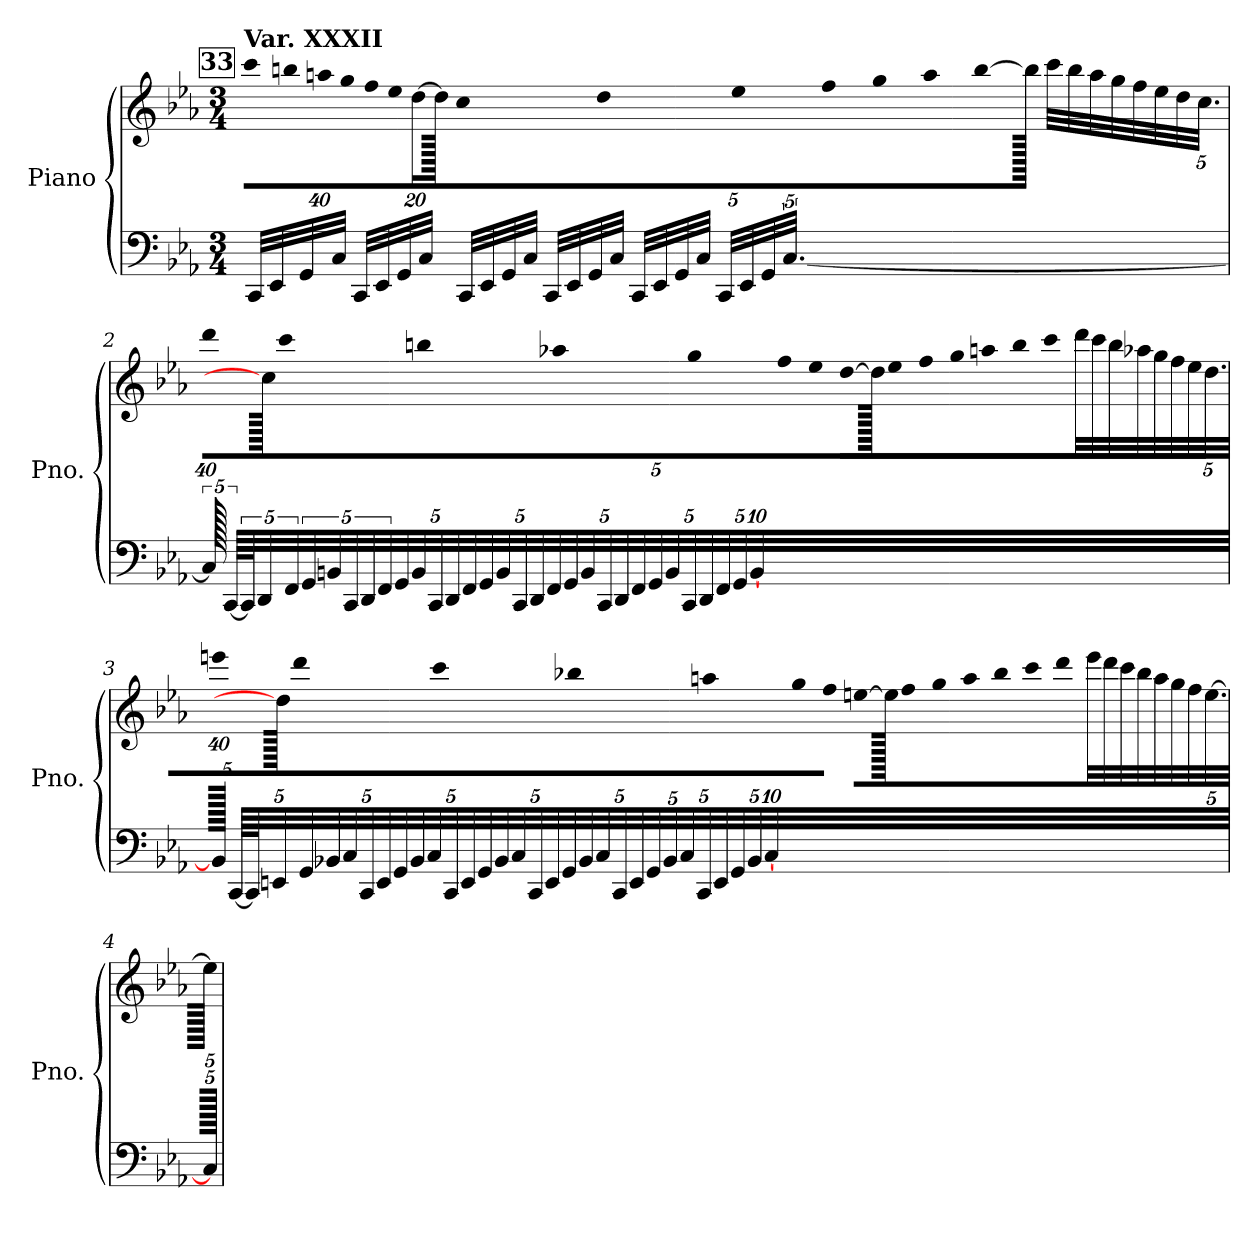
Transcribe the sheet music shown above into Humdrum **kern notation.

**kern	**kern
*part1	*part1
*staff2	*staff1
*I"Piano	*
*I'Pno.	*
*clefF4	*clefG2
*k[b-e-a-]	*k[b-e-a-]
*M3/4	*M3/4
*	*Xbrackettup
!!LO:REH:place=s1:a:B:fs=14:t=33
=1	=1
!	!LO:TX:a:B:t=Var. XXXII
!	!LO:N:vis=16
320ryy	640%23ccc\LL
32CC/LLL	.
32EE-/	.
!	!LO:N:vis=16
.	640%23bbn\
32GG/	.
!	!LO:N:vis=16
.	640%23aan\
32C/JJJ	.
!	!LO:N:vis=16
.	640%23gg\
32CC/LLL	.
!	!LO:N:vis=16
.	640%23ff\
32EE-/	.
!	!LO:N:vis=16
.	640%23ee-\
32GG/	.
.	[320%11dd\JJ
32C/JJJ	.
.	640dd\JJ]
!	!LO:N:vis=16
.	640%23cc\LL
32CC/LLL	.
32EE-/	.
!	!LO:N:vis=16
.	640%23dd\
32GG/	.
!	!LO:N:vis=16
.	640%23ee-\
32C/JJJ	.
!	!LO:N:vis=16
.	640%23ff\
32CC/LLL	.
!	!LO:N:vis=16
.	640%23gg\
32EE-/	.
!	!LO:N:vis=16
.	640%23aa\
32GG/	.
.	[320%11bb\JJ
32C/JJJ	.
.	640bb\JJ]
32CC/LLL	32ccc\LLL
32EE-/	32bb\
32GG/	32aa\
32C/JJJ	32gg\
32CC/LLL	32ff\
32EE-/	32ee-\
32GG/	32dd\
[160%3.C/JJJ	[160%3.cc\JJJ
=2	=2
!	!LO:N:vis=16
320C/JJJ]	640%23ddd\LL
[80CC/LLL	.
80CC/LLL]	.
40DD/	.
.	320cc\JJJ]
!	!LO:N:vis=16
.	640%23ccc\
40FF/	.
!	!LO:N:vis=16
.	640%23bbn\
40GG/	.
40BBn/JJJ	.
!	!LO:N:vis=16
.	640%23aa-X\
*Xbrackettup	*
40CC/LLL	.
!	!LO:N:vis=16
.	640%23gg\
40DD/	.
40FF/	.
!	!LO:N:vis=16
.	640%23ff\
40GG/	.
!	!LO:N:vis=16
.	640%23ee-\JJ
40BB/JJJ	.
40CC/LLL	.
.	[320%11dd\LL
40DD/	.
.	640dd\LL]
!	!LO:N:vis=16
.	640%23ee-\
40FF/	.
!	!LO:N:vis=16
.	640%23ff\
40GG/	.
40BB/JJJ	.
!	!LO:N:vis=16
.	640%23gg\
40CC/LLL	.
!	!LO:N:vis=16
.	640%23aan\
40DD/	.
40FF/	.
!	!LO:N:vis=16
.	640%23bb\
40GG/	.
!	!LO:N:vis=16
.	640%23ccc\JJ
40BB/JJJ	.
40CC/LLL	.
.	32ddd\LLL
40DD/	.
.	32ccc\
40FF/	.
.	32bb\
40GG/	.
.	32aa-X\
40BB/JJJ	.
40CC/LLL	.
.	32gg\
40DD/	.
.	32ff\
40FF/	.
.	32ee-\
40GG/	.
.	[160%3.dd\JJJ
[320%7BB/JJJ	.
320ryy	.
=3	=3
!	!LO:N:vis=16
320BB/JJJ]	640%23eeen\LL
[80CC/LLL	.
80CC/LLL]	.
40EEn/	.
.	320dd\JJJ]
!	!LO:N:vis=16
.	640%23ddd\
40GG/	.
!	!LO:N:vis=16
.	640%23ccc\
40BB-X/	.
40C/JJJ	.
!	!LO:N:vis=16
.	640%23bb-X\
40CC/LLL	.
!	!LO:N:vis=16
.	640%23aan\
40EE/	.
40GG/	.
!	!LO:N:vis=16
.	640%23gg\
40BB-/	.
!	!LO:N:vis=16
.	640%23ff\JJ
40C/JJJ	.
40CC/LLL	.
.	[320%11een\LL
40EE/	.
.	640ee\LL]
!	!LO:N:vis=16
.	640%23ff\
40GG/	.
!	!LO:N:vis=16
.	640%23gg\
40BB-/	.
40C/JJJ	.
!	!LO:N:vis=16
.	640%23aa\
40CC/LLL	.
!	!LO:N:vis=16
.	640%23bb-\
40EE/	.
40GG/	.
!	!LO:N:vis=16
.	640%23ccc\
40BB-/	.
!	!LO:N:vis=16
.	640%23ddd\JJ
40C/JJJ	.
40CC/LLL	.
.	32eee\LLL
40EE/	.
.	32ddd\
40GG/	.
.	32ccc\
40BB-/	.
.	32bb-\
40C/JJJ	.
40CC/LLL	.
.	32aa\
40EE/	.
.	32gg\
40GG/	.
.	32ff\
40BB-/	.
.	[160%3.ee\JJJ
[320%7C/JJJ	.
320ryy	.
=4	=4
320C/JJJ]	320ee\JJJ]
=	=
*-	*-
